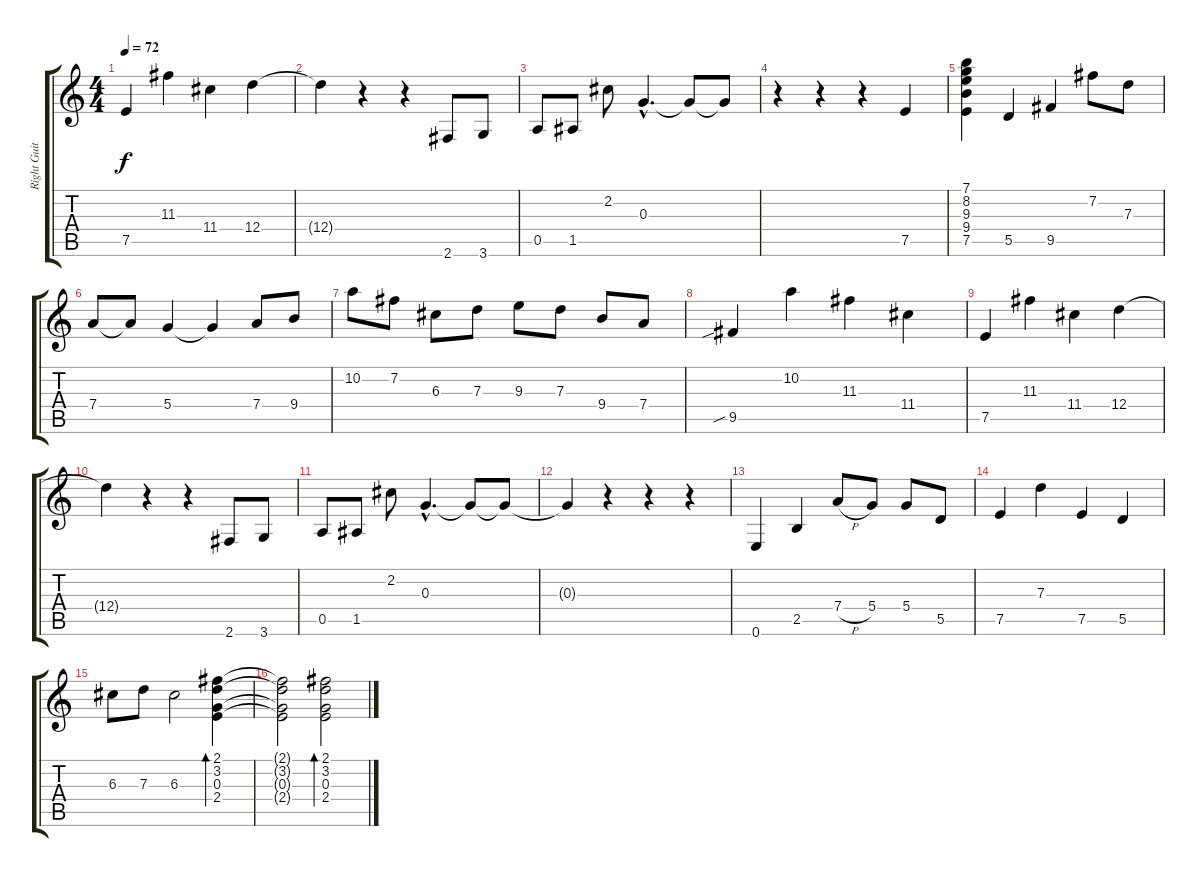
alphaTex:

\track ("Right Guitar" "Right Guit") {instrument electricguitarclean}
\staff {score tabs}
\tuning (E4 B3 G3 D3 A2 E2) {hide}
\ts (4 4)
\tempo 72
\clef g2
\ks c
7.5.4{dy f} 11.3.4 11.4.4 12.4.4 |
12.4{t}.4 r.4 r.4 2.6.8 3.6.8 |
0.5.8 1.5.8 2.2.8 0.3{hac}.4{d} 0.3{t}.8 0.3{t}.8 |
r.4 r.4 r.4 7.5.4 |
(7.1 8.2 9.3 9.4 7.5).4 5.5.4 9.5.4 7.2.8 7.3.8 |
7.4.8 7.4{t}.8 5.4.4 5.4{t}.4 7.4.8 9.4.8 |
10.2.8 7.2.8 6.3.8 7.3.8 9.3.8 7.3.8 9.4.8 7.4.8 |
9.5{sib}.4 10.2.4 11.3.4 11.4.4 |
7.5.4 11.3.4 11.4.4 12.4.4 |
12.4{t}.4 r.4 r.4 2.6.8 3.6.8 |
0.5.8 1.5.8 2.2.8 0.3{hac}.4{d} 0.3{t}.8 0.3{t}.8 |
0.3{t}.4 r.4 r.4 r.4 |
\section ("" "")
0.6.4 2.5.4 7.4{h}.8 5.4.8 5.4.8 5.5.8 |
7.5.4 7.3.4 7.5.4 5.5.4 |
6.3.8 7.3.8 6.3.2 (2.1 3.2 0.3 2.4).4{bd 120} |
(2.1{t} 3.2{t} 0.3{t} 2.4{t}).2 (2.1 3.2 0.3 2.4).2{bd 120}
